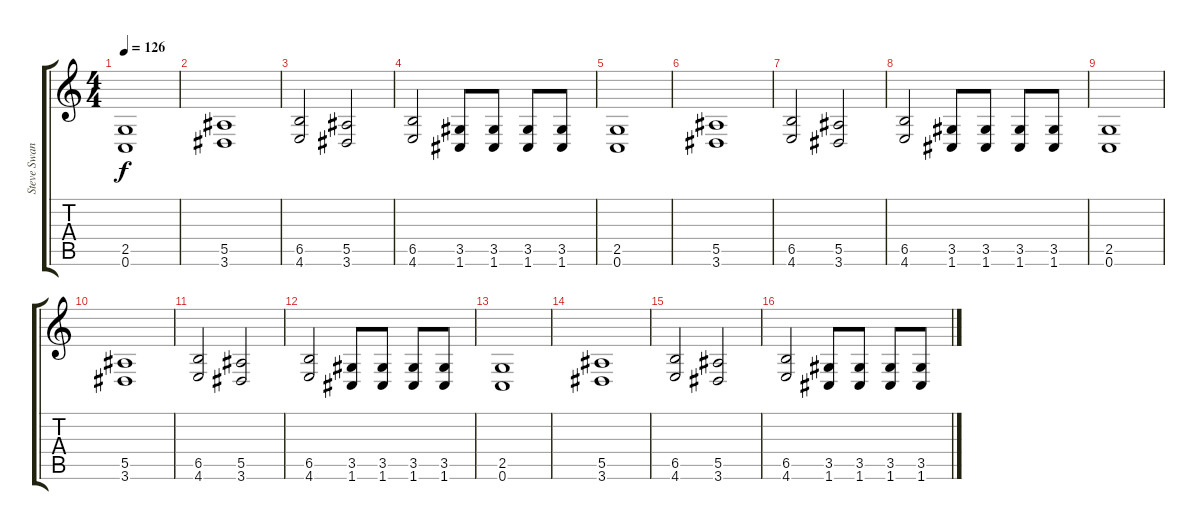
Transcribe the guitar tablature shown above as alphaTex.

\track ("Steve Swanson (Guitar)" "Steve Swan") {instrument distortionguitar}
\staff {score tabs}
\tuning (C4 G3 Eb3 Bb2 F2 C2) {hide}
\ts (4 4)
\tempo 126
\clef g2
\ks c
(2.5 0.6).1{dy f} |
(5.5 3.6).1 |
(6.5 4.6).2 (5.5 3.6).2 |
(6.5 4.6).2 (3.5 1.6).8 (3.5 1.6).8 (3.5 1.6).8 (3.5 1.6).8 |
(2.5 0.6).1 |
(5.5 3.6).1 |
(6.5 4.6).2 (5.5 3.6).2 |
(6.5 4.6).2 (3.5 1.6).8 (3.5 1.6).8 (3.5 1.6).8 (3.5 1.6).8 |
(2.5 0.6).1 |
(5.5 3.6).1 |
(6.5 4.6).2 (5.5 3.6).2 |
(6.5 4.6).2 (3.5 1.6).8 (3.5 1.6).8 (3.5 1.6).8 (3.5 1.6).8 |
(2.5 0.6).1 |
(5.5 3.6).1 |
(6.5 4.6).2 (5.5 3.6).2 |
(6.5 4.6).2 (3.5 1.6).8 (3.5 1.6).8 (3.5 1.6).8 (3.5 1.6).8
